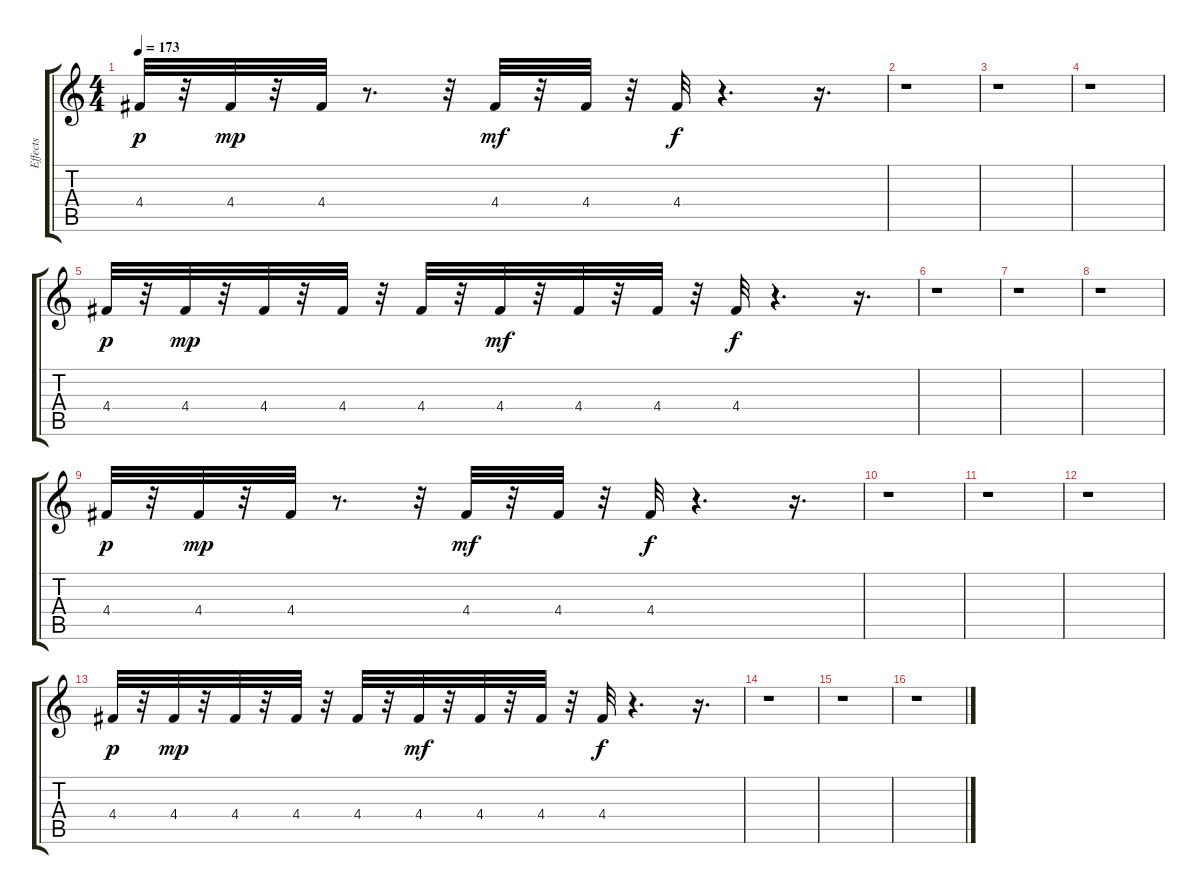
\track ("Effects" "Effects") {instrument acousticguitarsteel}
\staff {score tabs}
\tuning (E4 B3 G3 D3 A2 E2) {hide}
\ts (4 4)
\tempo 173
\clef g2
\ks c
4.4.32{dy p} r.32 4.4.32{dy mp} r.32 4.4.32 r.8{d} r.32 4.4.32{dy mf} r.32 4.4.32 r.32 4.4.32{dy f} r.4{d} r.16{d} |
r.1 |
r.1 |
r.1 |
4.4.32{dy p} r.32 4.4.32{dy mp} r.32 4.4.32 r.32 4.4.32 r.32 4.4.32 r.32 4.4.32{dy mf} r.32 4.4.32 r.32 4.4.32 r.32 4.4.32{dy f} r.4{d} r.16{d} |
r.1 |
r.1 |
r.1 |
4.4.32{dy p} r.32 4.4.32{dy mp} r.32 4.4.32 r.8{d} r.32 4.4.32{dy mf} r.32 4.4.32 r.32 4.4.32{dy f} r.4{d} r.16{d} |
r.1 |
r.1 |
r.1 |
4.4.32{dy p} r.32 4.4.32{dy mp} r.32 4.4.32 r.32 4.4.32 r.32 4.4.32 r.32 4.4.32{dy mf} r.32 4.4.32 r.32 4.4.32 r.32 4.4.32{dy f} r.4{d} r.16{d} |
r.1 |
r.1 |
r.1
